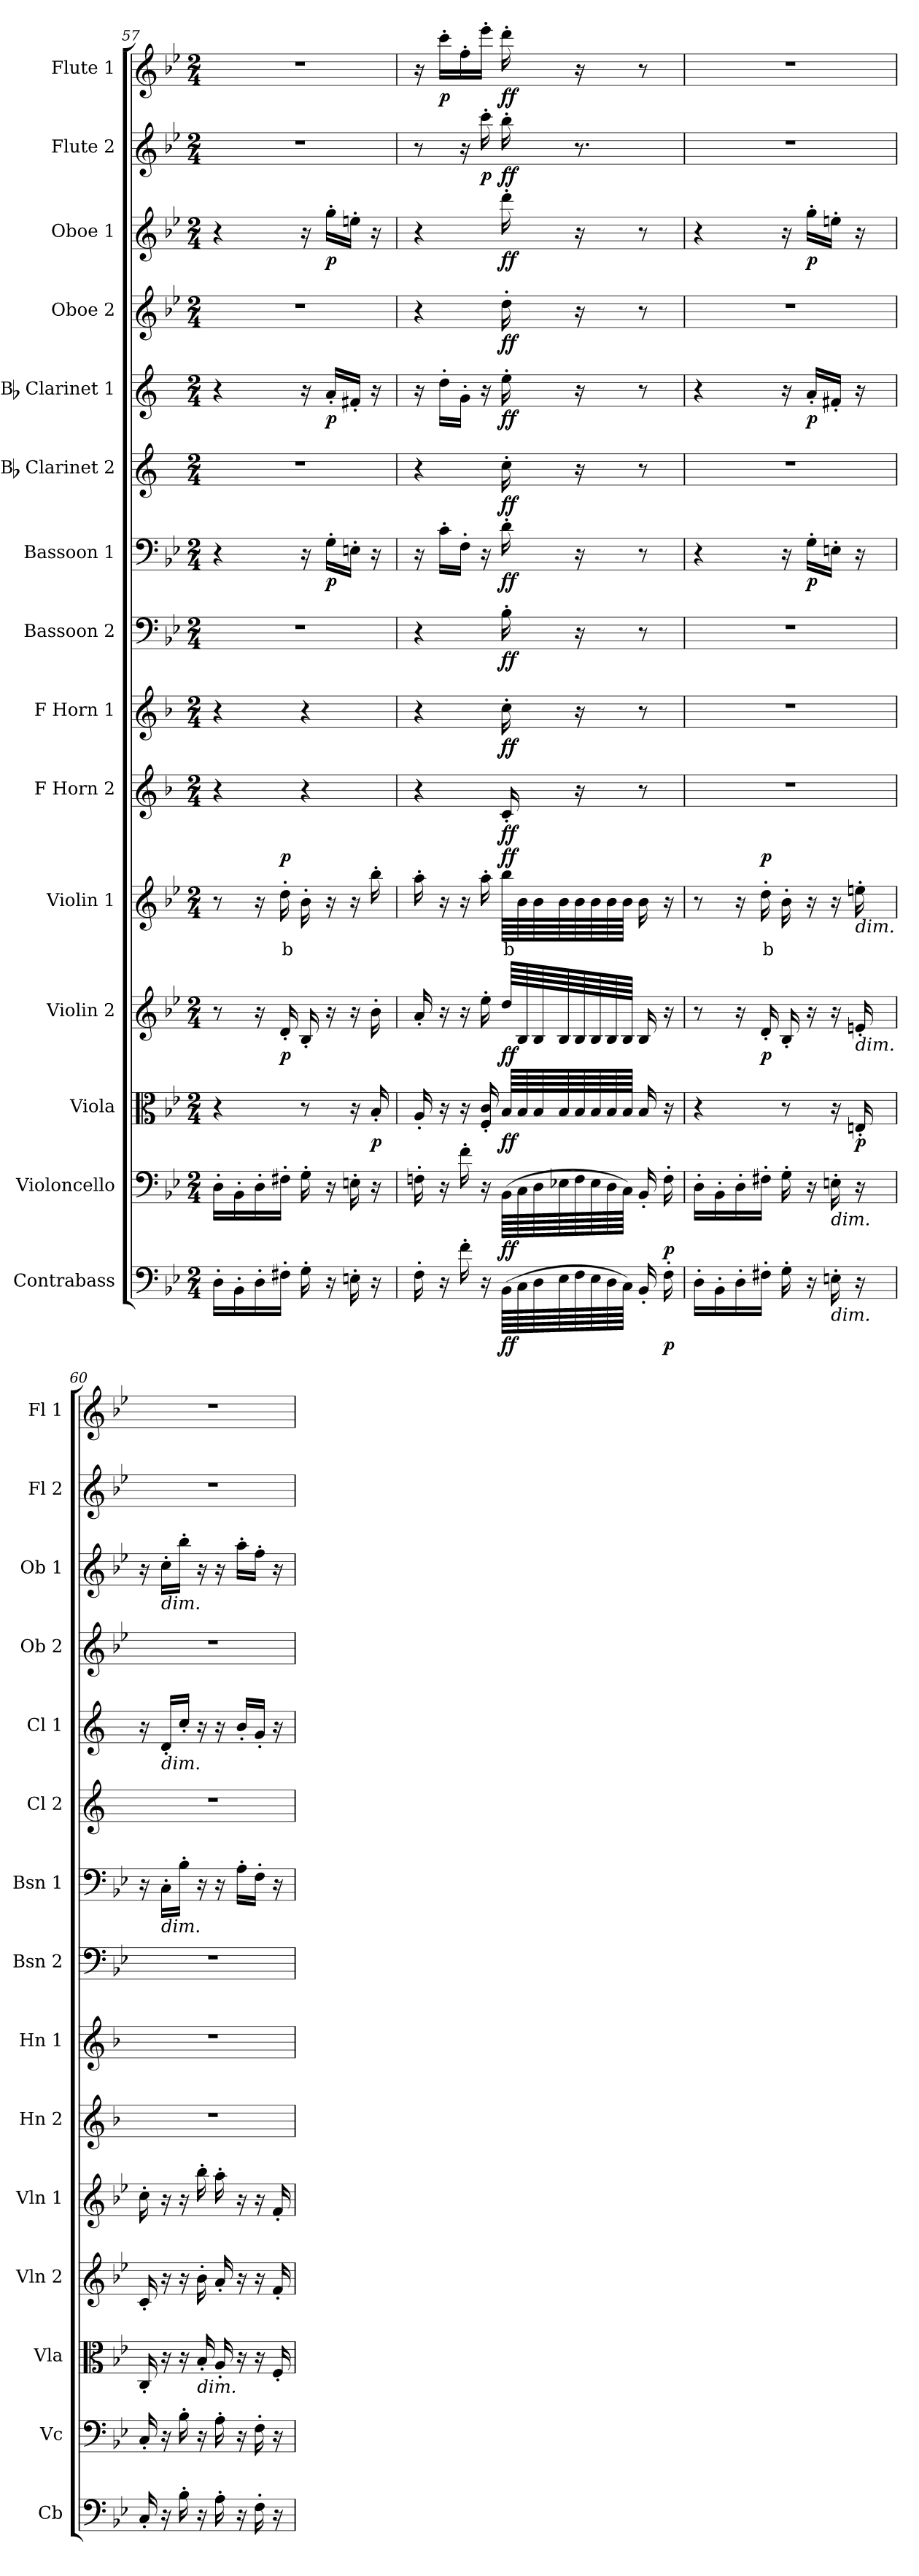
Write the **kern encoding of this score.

**kern	**dynam	**kern	**dynam	**kern	**dynam	**kern	**dynam	**kern	**text	**dynam	**kern	**dynam	**kern	**dynam	**kern	**dynam	**kern	**dynam	**kern	**dynam	**kern	**dynam	**kern	**dynam	**kern	**dynam	**kern	**dynam	**kern	**dynam
*part15	*part15	*part14	*part14	*part13	*part13	*part12	*part12	*part11	*part11	*part11	*part10	*part10	*part9	*part9	*part8	*part8	*part7	*part7	*part6	*part6	*part5	*part5	*part4	*part4	*part3	*part3	*part2	*part2	*part1	*part1
*staff15	*staff15	*staff14	*staff14	*staff13	*staff13	*staff12	*staff12	*staff11	*staff11	*staff11	*staff10	*staff10	*staff9	*staff9	*staff8	*staff8	*staff7	*staff7	*staff6	*staff6	*staff5	*staff5	*staff4	*staff4	*staff3	*staff3	*staff2	*staff2	*staff1	*staff1
*I"Contrabass	*	*I"Violoncello	*	*I"Viola	*	*I"Violin 2	*	*I"Violin 1	*	*	*I"F Horn 2	*	*I"F Horn 1	*	*I"Bassoon 2	*	*I"Bassoon 1	*	*I"Bb Clarinet 2	*	*I"Bb Clarinet 1	*	*I"Oboe 2	*	*I"Oboe 1	*	*I"Flute 2	*	*I"Flute 1	*
*I'Cb	*	*I'Vc	*	*I'Vla	*	*I'Vln 2	*	*I'Vln 1	*	*	*I'Hn 2	*	*I'Hn 1	*	*I'Bsn 2	*	*I'Bsn 1	*	*I'Cl 2	*	*I'Cl 1	*	*I'Ob 2	*	*I'Ob 1	*	*I'Fl 2	*	*I'Fl 1	*
*clefF4	*	*clefF4	*	*clefC3	*	*clefG2	*	*clefG2	*	*	*clefG2	*	*clefG2	*	*clefF4	*	*clefF4	*	*clefG2	*	*clefG2	*	*clefG2	*	*clefG2	*	*clefG2	*	*clefG2	*
*ITrd7c12	*	*	*	*	*	*	*	*	*	*	*ITrd4c7	*	*ITrd4c7	*	*	*	*	*	*ITrd1c2	*	*ITrd1c2	*	*	*	*	*	*	*	*	*
*k[b-e-]	*	*k[b-e-]	*	*k[b-e-]	*	*k[b-e-]	*	*k[b-e-]	*	*	*k[b-e-]	*	*k[b-e-]	*	*k[b-e-]	*	*k[b-e-]	*	*k[b-e-]	*	*k[b-e-]	*	*k[b-e-]	*	*k[b-e-]	*	*k[b-e-]	*	*k[b-e-]	*
*M2/4	*	*M2/4	*	*M2/4	*	*M2/4	*	*M2/4	*	*	*M2/4	*	*M2/4	*	*M2/4	*	*M2/4	*	*M2/4	*	*M2/4	*	*M2/4	*	*M2/4	*	*M2/4	*	*M2/4	*
=57	=57	=57	=57	=57	=57	=57	=57	=57	=57	=57	=57	=57	=57	=57	=57	=57	=57	=57	=57	=57	=57	=57	=57	=57	=57	=57	=57	=57	=57	=57
16DD'\LL	.	16D'\LL	.	4r	.	8r	.	8r	.	.	4r	.	4r	.	2r	.	4r	.	2r	.	4r	.	2r	.	4r	.	2r	.	2r	.
16BBB-'\	.	16BB-'\	.	.	.	.	.	.	.	.	.	.	.	.	.	.	.	.	.	.	.	.	.	.	.	.	.	.	.	.
16DD'\	.	16D'\	.	.	.	16r	.	16r	.	.	.	.	.	.	.	.	.	.	.	.	.	.	.	.	.	.	.	.	.	.
!	!	!	!	!	!	!	!LO:DY:b	!	!LO:LY:b:color=#FF0000	!LO:DY:b	!	!	!	!	!	!	!	!	!	!	!	!	!	!	!	!	!	!	!	!
16FF#X'\JJ	.	16F#X'\JJ	.	.	.	16d'/	p	16dd'\	b	p	.	.	.	.	.	.	.	.	.	.	.	.	.	.	.	.	.	.	.	.
16GG'\	.	16G'\	.	8r	.	16B-'/	.	16b-'\	.	.	4r	.	4r	.	.	.	16r	.	.	.	16r	.	.	.	16r	.	.	.	.	.
!	!	!	!	!	!	!	!	!	!	!	!	!	!	!	!	!	!	!LO:DY:b	!	!	!	!LO:DY:b	!	!	!	!LO:DY:b	!	!	!	!
16r	.	16r	.	.	.	16r	.	16r	.	.	.	.	.	.	.	.	16G'\LL	p	.	.	16g'/LL	p	.	.	16gg'\LL	p	.	.	.	.
16EEn'\	.	16En'\	.	16r	.	16r	.	16r	.	.	.	.	.	.	.	.	16En'\JJ	.	.	.	16en'/JJ	.	.	.	16een'\JJ	.	.	.	.	.
!	!	!	!	!	!LO:DY:b	!	!	!	!	!	!	!	!	!	!	!	!	!	!	!	!	!	!	!	!	!	!	!	!	!
16r	.	16r	.	16B-'/	p	16b-'\	.	16bb-'\	.	.	.	.	.	.	.	.	16r	.	.	.	16r	.	.	.	16r	.	.	.	.	.
=58	=58	=58	=58	=58	=58	=58	=58	=58	=58	=58	=58	=58	=58	=58	=58	=58	=58	=58	=58	=58	=58	=58	=58	=58	=58	=58	=58	=58	=58	=58
16FF'\	.	16Fn'\	.	16A'/	.	16a'/	.	16aa'\	.	.	4r	.	4r	.	4r	.	16r	.	4r	.	16r	.	4r	.	4r	.	8r	.	16r	.
!	!	!	!	!	!	!	!	!	!	!	!	!	!	!	!	!	!	!	!	!	!	!	!	!	!	!	!	!	!	!LO:DY:b
16r	.	16r	.	16r	.	16r	.	16r	.	.	.	.	.	.	.	.	16c'\LL	.	.	.	16cc'\LL	.	.	.	.	.	.	.	16ccc'\LL	p
16F'\	.	16f'\	.	16r	.	16r	.	16r	.	.	.	.	.	.	.	.	16F'\JJ	.	.	.	16f'\JJ	.	.	.	.	.	16r	.	16ff'\	.
!	!	!	!	!	!	!	!	!	!	!	!	!	!	!	!	!	!	!	!	!	!	!	!	!	!	!	!	!LO:DY:b	!	!
16r	.	16r	.	16F/' 16c/'	.	16ee-'\	.	16aa'\	.	.	.	.	.	.	.	.	16r	.	.	.	16r	.	.	.	.	.	16ccc'\	p	16eee-'\JJ	.
!	!LO:DY:b	!	!LO:DY:b	!	!LO:DY:b	!	!LO:DY:b	!	!LO:LY:b:color=#FF0000	!LO:DY:b	!	!LO:DY:b	!	!LO:DY:b	!	!LO:DY:b	!	!LO:DY:b	!	!LO:DY:b	!	!LO:DY:b	!	!LO:DY:b	!	!LO:DY:b	!	!LO:DY:b	!	!LO:DY:b
(64BBB-\LLLL	ff	(64BB-\LLLL	ff	64B-/LLLL	ff	64dd/LLLL	ff	64bb-\LLLL	b	ff	16F'/	ff	16f'\	ff	16B-'\	ff	16d'\	ff	16b-'\	ff	16dd'\	ff	16dd'\	ff	16ddd'\	ff	16bb-'\	ff	16ddd'\	ff
64CC\	.	64C\	.	64B-/	.	64B-/	.	64b-\	.	.	.	.	.	.	.	.	.	.	.	.	.	.	.	.	.	.	.	.	.	.
64DD\	.	64D\	.	64B-/	.	64B-/	.	64b-\	.	.	.	.	.	.	.	.	.	.	.	.	.	.	.	.	.	.	.	.	.	.
64EE-\	.	64E-X\	.	64B-/	.	64B-/	.	64b-\	.	.	.	.	.	.	.	.	.	.	.	.	.	.	.	.	.	.	.	.	.	.
64FF\	.	64F\	.	64B-/	.	64B-/	.	64b-\	.	.	16r	.	16r	.	16r	.	16r	.	16r	.	16r	.	16r	.	16r	.	8.r	.	16r	.
64EE-\	.	64E-\	.	64B-/	.	64B-/	.	64b-\	.	.	.	.	.	.	.	.	.	.	.	.	.	.	.	.	.	.	.	.	.	.
64DD\	.	64D\	.	64B-/	.	64B-/	.	64b-\	.	.	.	.	.	.	.	.	.	.	.	.	.	.	.	.	.	.	.	.	.	.
64CC\JJJJ)	.	64C\JJJJ)	.	64B-/JJJJ	.	64B-/JJJJ	.	64b-\JJJJ	.	.	.	.	.	.	.	.	.	.	.	.	.	.	.	.	.	.	.	.	.	.
16BBB-'/	.	16BB-'/	.	16B-/	.	16B-/	.	16b-\	.	.	8r	.	8r	.	8r	.	8r	.	8r	.	8r	.	8r	.	8r	.	.	.	8r	.
!	!LO:DY:b	!	!LO:DY:b	!	!	!	!	!	!	!	!	!	!	!	!	!	!	!	!	!	!	!	!	!	!	!	!	!	!	!
16FF'\	p	16F'\	p	16r	.	16r	.	16r	.	.	.	.	.	.	.	.	.	.	.	.	.	.	.	.	.	.	.	.	.	.
=59	=59	=59	=59	=59	=59	=59	=59	=59	=59	=59	=59	=59	=59	=59	=59	=59	=59	=59	=59	=59	=59	=59	=59	=59	=59	=59	=59	=59	=59	=59
16DD'\LL	.	16D'\LL	.	4r	.	8r	.	8r	.	.	2r	.	2r	.	2r	.	4r	.	2r	.	4r	.	2r	.	4r	.	2r	.	2r	.
16BBB-'\	.	16BB-'\	.	.	.	.	.	.	.	.	.	.	.	.	.	.	.	.	.	.	.	.	.	.	.	.	.	.	.	.
16DD'\	.	16D'\	.	.	.	16r	.	16r	.	.	.	.	.	.	.	.	.	.	.	.	.	.	.	.	.	.	.	.	.	.
!	!	!	!	!	!	!	!LO:DY:b	!	!LO:LY:b:color=#FF0000	!LO:DY:b	!	!	!	!	!	!	!	!	!	!	!	!	!	!	!	!	!	!	!	!
16FF#X'\JJ	.	16F#X'\JJ	.	.	.	16d'/	p	16dd'\	b	p	.	.	.	.	.	.	.	.	.	.	.	.	.	.	.	.	.	.	.	.
16GG'\	.	16G'\	.	8r	.	16B-'/	.	16b-'\	.	.	.	.	.	.	.	.	16r	.	.	.	16r	.	.	.	16r	.	.	.	.	.
!	!	!	!	!	!	!	!	!	!	!	!	!	!	!	!	!	!	!LO:DY:b	!	!	!	!LO:DY:b	!	!	!	!LO:DY:b	!	!	!	!
16r	.	16r	.	.	.	16r	.	16r	.	.	.	.	.	.	.	.	16G'\LL	p	.	.	16g'/LL	p	.	.	16gg'\LL	p	.	.	.	.
!	!	!LO:TX:b:i:t=dim.	!	!	!	!	!	!	!	!	!	!	!	!	!	!	!	!	!	!	!	!	!	!	!	!	!	!	!	!
!LO:TX:b:i:t=dim.	!	!	!	!	!	!	!	!	!	!	!	!	!	!	!	!	!	!	!	!	!	!	!	!	!	!	!	!	!	!
16EEn'\	.	16En'\	.	16r	.	16r	.	16r	.	.	.	.	.	.	.	.	16En'\JJ	.	.	.	16en'/JJ	.	.	.	16een'\JJ	.	.	.	.	.
!	!	!	!	!	!	!	!	!LO:TX:b:i:t=dim.	!	!	!	!	!	!	!	!	!	!	!	!	!	!	!	!	!	!	!	!	!	!
!	!	!	!	!	!	!LO:TX:b:i:t=dim.	!	!	!	!	!	!	!	!	!	!	!	!	!	!	!	!	!	!	!	!	!	!	!	!
!	!	!	!	!	!LO:DY:b	!	!	!	!	!	!	!	!	!	!	!	!	!	!	!	!	!	!	!	!	!	!	!	!	!
16r	.	16r	.	16En'/	p	16en'/	.	16een'\	.	.	.	.	.	.	.	.	16r	.	.	.	16r	.	.	.	16r	.	.	.	.	.
!!LO:PB:g=z
=60	=60	=60	=60	=60	=60	=60	=60	=60	=60	=60	=60	=60	=60	=60	=60	=60	=60	=60	=60	=60	=60	=60	=60	=60	=60	=60	=60	=60	=60	=60
16CC'/	.	16C'/	.	16C'/	.	16c'/	.	16cc'\	.	.	2r	.	2r	.	2r	.	16r	.	2r	.	16r	.	2r	.	16r	.	2r	.	2r	.
!	!	!	!	!	!	!	!	!	!	!	!	!	!	!	!	!	!	!	!	!	!	!	!	!	!LO:TX:b:i:t=dim.	!	!	!	!	!
!	!	!	!	!	!	!	!	!	!	!	!	!	!	!	!	!	!	!	!	!	!LO:TX:b:i:t=dim.	!	!	!	!	!	!	!	!	!
!	!	!	!	!	!	!	!	!	!	!	!	!	!	!	!	!	!LO:TX:b:i:t=dim.	!	!	!	!	!	!	!	!	!	!	!	!	!
16r	.	16r	.	16r	.	16r	.	16r	.	.	.	.	.	.	.	.	16C'\LL	.	.	.	16c'/LL	.	.	.	16cc'\LL	.	.	.	.	.
16BB-'\	.	16B-'\	.	16r	.	16r	.	16r	.	.	.	.	.	.	.	.	16B-'\JJ	.	.	.	16b-'/JJ	.	.	.	16bb-'\JJ	.	.	.	.	.
!	!	!	!	!LO:TX:b:i:t=dim.	!	!	!	!	!	!	!	!	!	!	!	!	!	!	!	!	!	!	!	!	!	!	!	!	!	!
16r	.	16r	.	16B-'/	.	16b-'\	.	16bb-'\	.	.	.	.	.	.	.	.	16r	.	.	.	16r	.	.	.	16r	.	.	.	.	.
16AA'\	.	16A'\	.	16A'/	.	16a'/	.	16aa'\	.	.	.	.	.	.	.	.	16r	.	.	.	16r	.	.	.	16r	.	.	.	.	.
16r	.	16r	.	16r	.	16r	.	16r	.	.	.	.	.	.	.	.	16A'\LL	.	.	.	16a'/LL	.	.	.	16aa'\LL	.	.	.	.	.
16FF'\	.	16F'\	.	16r	.	16r	.	16r	.	.	.	.	.	.	.	.	16F'\JJ	.	.	.	16f'/JJ	.	.	.	16ff'\JJ	.	.	.	.	.
16r	.	16r	.	16F'/	.	16f'/	.	16f'/	.	.	.	.	.	.	.	.	16r	.	.	.	16r	.	.	.	16r	.	.	.	.	.
=	=	=	=	=	=	=	=	=	=	=	=	=	=	=	=	=	=	=	=	=	=	=	=	=	=	=	=	=	=	=
*-	*-	*-	*-	*-	*-	*-	*-	*-	*-	*-	*-	*-	*-	*-	*-	*-	*-	*-	*-	*-	*-	*-	*-	*-	*-	*-	*-	*-	*-	*-
